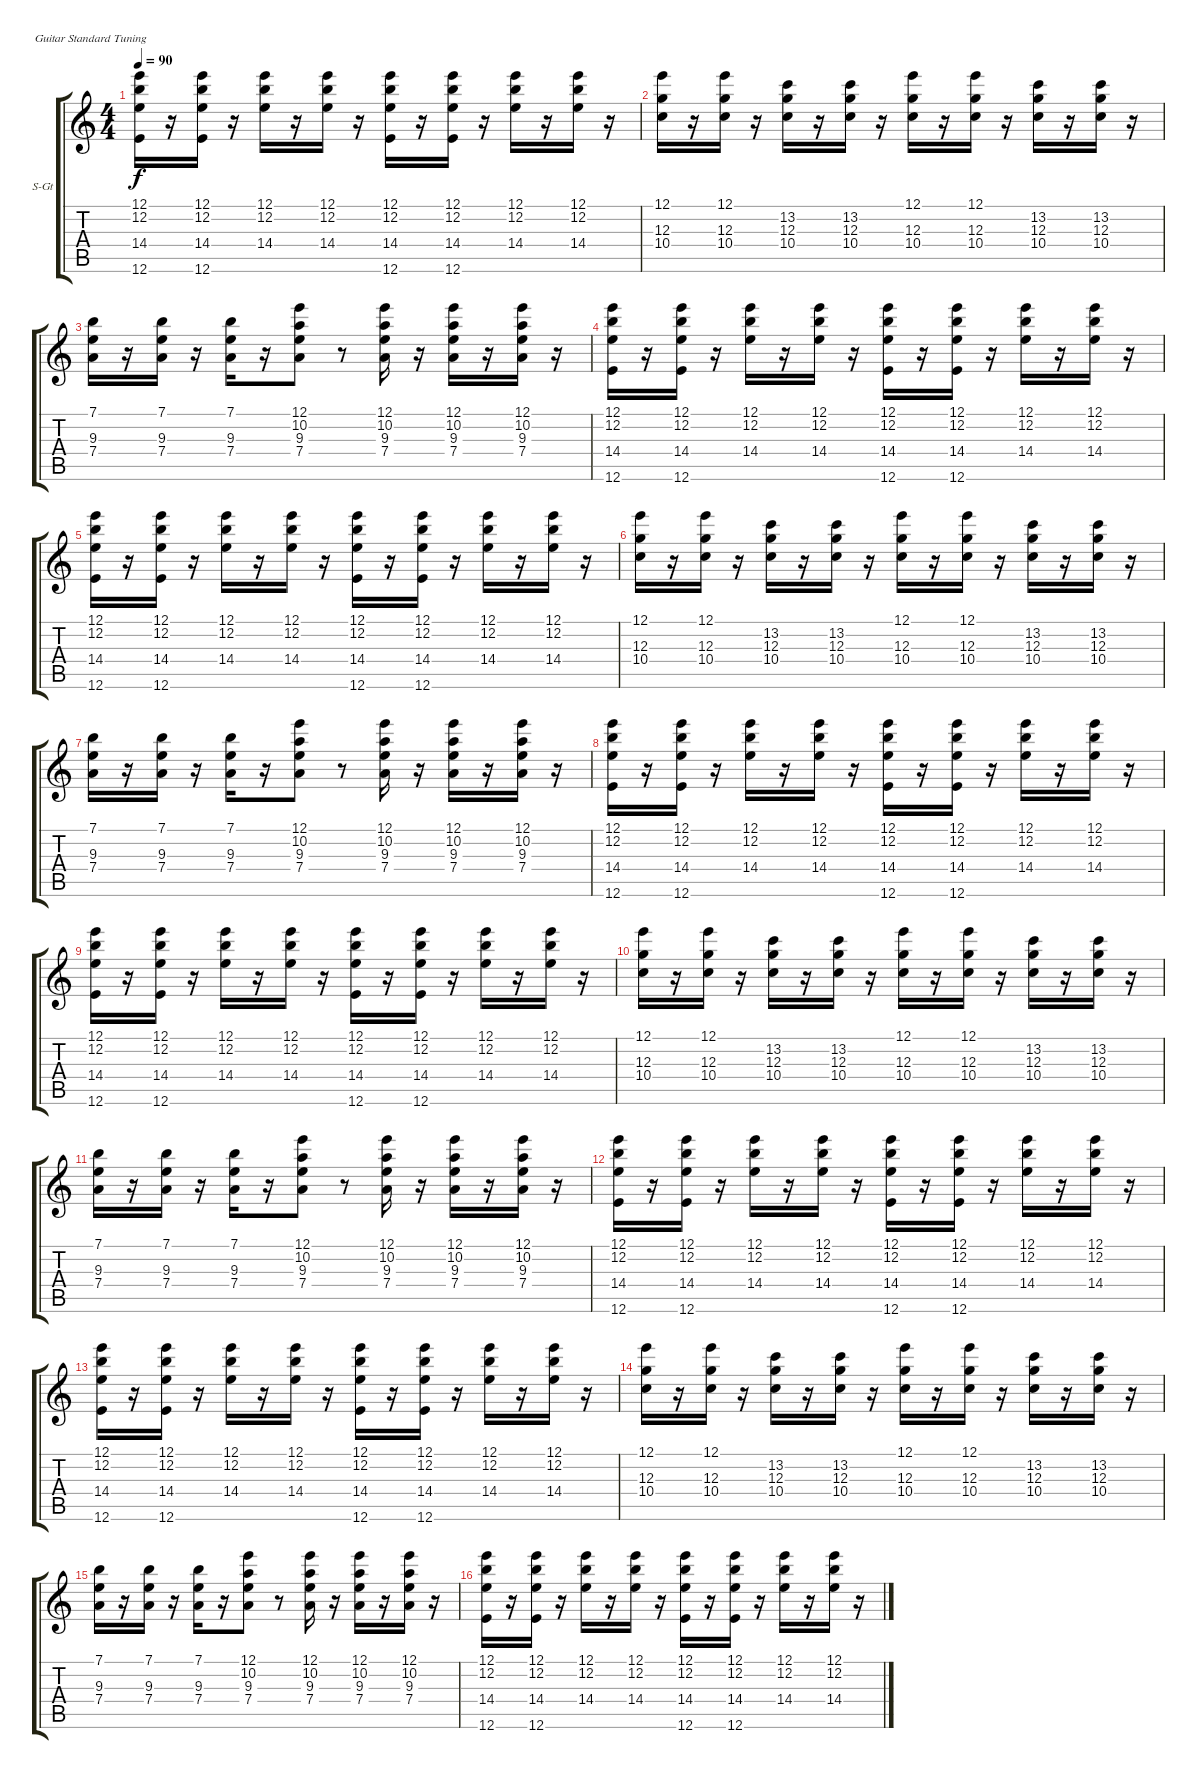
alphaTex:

\bracketExtendMode groupsimilarinstruments
\firstSystemTrackNameOrientation horizontal
\otherSystemsTrackNameOrientation horizontal
\track ("Piano" "S-Gt") {instrument acousticgrandpiano}
\staff {score tabs}
\tuning (E4 B3 G3 D3 A2 E2)
\displaytranspose 12
\ts (4 4)
\tempo 90
\clef g2
\ks c
(12.1 12.2 14.4 12.6).16{dy f} r.16 (12.1 12.2 14.4 12.6).16 r.16 (12.1 12.2 14.4).16 r.16 (12.1 12.2 14.4).16 r.16 (12.1 12.2 14.4 12.6).16 r.16 (12.1 12.2 14.4 12.6).16 r.16 (12.1 12.2 14.4).16 r.16 (12.1 12.2 14.4).16 r.16 |
(12.1 12.3 10.4).16 r.16 (12.1 12.3 10.4).16 r.16 (13.2 12.3 10.4).16 r.16 (13.2 12.3 10.4).16 r.16 (12.1 12.3 10.4).16 r.16 (12.1 12.3 10.4).16 r.16 (13.2 12.3 10.4).16 r.16 (13.2 12.3 10.4).16 r.16 |
(7.1 9.3 7.4).16 r.16 (7.1 9.3 7.4).16 r.16 (7.1 9.3 7.4).16 r.16 (12.1 10.2 9.3 7.4).8 r.8 (12.1 10.2 9.3 7.4).16 r.16 (12.1 10.2 9.3 7.4).16 r.16 (12.1 10.2 9.3 7.4).16 r.16 |
(12.1 12.2 14.4 12.6).16 r.16 (12.1 12.2 14.4 12.6).16 r.16 (12.1 12.2 14.4).16 r.16 (12.1 12.2 14.4).16 r.16 (12.1 12.2 14.4 12.6).16 r.16 (12.1 12.2 14.4 12.6).16 r.16 (12.1 12.2 14.4).16 r.16 (12.1 12.2 14.4).16 r.16 |
(12.1 12.2 14.4 12.6).16 r.16 (12.1 12.2 14.4 12.6).16 r.16 (12.1 12.2 14.4).16 r.16 (12.1 12.2 14.4).16 r.16 (12.1 12.2 14.4 12.6).16 r.16 (12.1 12.2 14.4 12.6).16 r.16 (12.1 12.2 14.4).16 r.16 (12.1 12.2 14.4).16 r.16 |
(12.1 12.3 10.4).16 r.16 (12.1 12.3 10.4).16 r.16 (13.2 12.3 10.4).16 r.16 (13.2 12.3 10.4).16 r.16 (12.1 12.3 10.4).16 r.16 (12.1 12.3 10.4).16 r.16 (13.2 12.3 10.4).16 r.16 (13.2 12.3 10.4).16 r.16 |
(7.1 9.3 7.4).16 r.16 (7.1 9.3 7.4).16 r.16 (7.1 9.3 7.4).16 r.16 (12.1 10.2 9.3 7.4).8 r.8 (12.1 10.2 9.3 7.4).16 r.16 (12.1 10.2 9.3 7.4).16 r.16 (12.1 10.2 9.3 7.4).16 r.16 |
(12.1 12.2 14.4 12.6).16 r.16 (12.1 12.2 14.4 12.6).16 r.16 (12.1 12.2 14.4).16 r.16 (12.1 12.2 14.4).16 r.16 (12.1 12.2 14.4 12.6).16 r.16 (12.1 12.2 14.4 12.6).16 r.16 (12.1 12.2 14.4).16 r.16 (12.1 12.2 14.4).16 r.16 |
(12.1 12.2 14.4 12.6).16 r.16 (12.1 12.2 14.4 12.6).16 r.16 (12.1 12.2 14.4).16 r.16 (12.1 12.2 14.4).16 r.16 (12.1 12.2 14.4 12.6).16 r.16 (12.1 12.2 14.4 12.6).16 r.16 (12.1 12.2 14.4).16 r.16 (12.1 12.2 14.4).16 r.16 |
(12.1 12.3 10.4).16 r.16 (12.1 12.3 10.4).16 r.16 (13.2 12.3 10.4).16 r.16 (13.2 12.3 10.4).16 r.16 (12.1 12.3 10.4).16 r.16 (12.1 12.3 10.4).16 r.16 (13.2 12.3 10.4).16 r.16 (13.2 12.3 10.4).16 r.16 |
(7.1 9.3 7.4).16 r.16 (7.1 9.3 7.4).16 r.16 (7.1 9.3 7.4).16 r.16 (12.1 10.2 9.3 7.4).8 r.8 (12.1 10.2 9.3 7.4).16 r.16 (12.1 10.2 9.3 7.4).16 r.16 (12.1 10.2 9.3 7.4).16 r.16 |
(12.1 12.2 14.4 12.6).16 r.16 (12.1 12.2 14.4 12.6).16 r.16 (12.1 12.2 14.4).16 r.16 (12.1 12.2 14.4).16 r.16 (12.1 12.2 14.4 12.6).16 r.16 (12.1 12.2 14.4 12.6).16 r.16 (12.1 12.2 14.4).16 r.16 (12.1 12.2 14.4).16 r.16 |
(12.1 12.2 14.4 12.6).16 r.16 (12.1 12.2 14.4 12.6).16 r.16 (12.1 12.2 14.4).16 r.16 (12.1 12.2 14.4).16 r.16 (12.1 12.2 14.4 12.6).16 r.16 (12.1 12.2 14.4 12.6).16 r.16 (12.1 12.2 14.4).16 r.16 (12.1 12.2 14.4).16 r.16 |
(12.1 12.3 10.4).16 r.16 (12.1 12.3 10.4).16 r.16 (13.2 12.3 10.4).16 r.16 (13.2 12.3 10.4).16 r.16 (12.1 12.3 10.4).16 r.16 (12.1 12.3 10.4).16 r.16 (13.2 12.3 10.4).16 r.16 (13.2 12.3 10.4).16 r.16 |
(7.1 9.3 7.4).16 r.16 (7.1 9.3 7.4).16 r.16 (7.1 9.3 7.4).16 r.16 (12.1 10.2 9.3 7.4).8 r.8 (12.1 10.2 9.3 7.4).16 r.16 (12.1 10.2 9.3 7.4).16 r.16 (12.1 10.2 9.3 7.4).16 r.16 |
(12.1 12.2 14.4 12.6).16 r.16 (12.1 12.2 14.4 12.6).16 r.16 (12.1 12.2 14.4).16 r.16 (12.1 12.2 14.4).16 r.16 (12.1 12.2 14.4 12.6).16 r.16 (12.1 12.2 14.4 12.6).16 r.16 (12.1 12.2 14.4).16 r.16 (12.1 12.2 14.4).16 r.16
